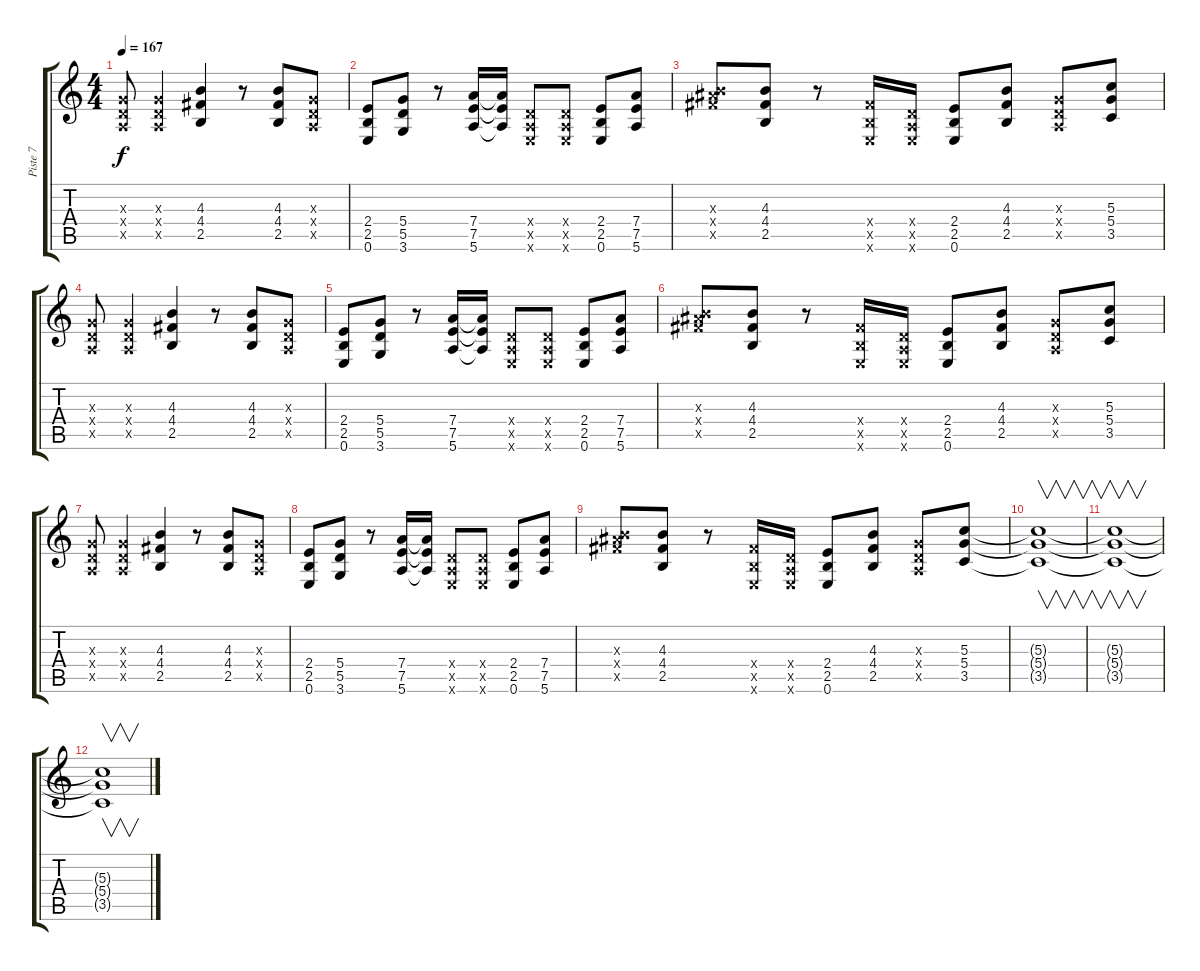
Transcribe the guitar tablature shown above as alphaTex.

\track ("Piste 7" "Piste 7") {instrument overdrivenguitar}
\staff {score tabs}
\tuning (E4 B3 G3 D3 A2 E2) {hide}
\ts (4 4)
\tempo 167
\clef g2
\ks c
(0.3{x} 0.4{x} 0.5{x}).8{dy f} (0.3{x} 0.4{x} 0.5{x}).4 (4.3 4.4 2.5).4 r.8 (4.3 4.4 2.5).8 (0.3{x} 0.4{x} 0.5{x}).8 |
(2.4 2.5 0.6).8 (5.4 5.5 3.6).8 r.8 (7.4 7.5 5.6).16 (7.4{t} 7.5{t} 5.6{t}).16 (0.4{x} 0.5{x} 0.6{x}).8 (0.4{x} 0.5{x} 0.6{x}).8 (2.4 2.5 0.6).8 (7.4 7.5 5.6).8 |
(3.3{x} 9.4{x} 9.5{x}).8 (4.3 4.4 2.5).8 r.8 (4.4{x} 2.5{x} 0.6{x}).16 (0.4{x} 0.5{x} 0.6{x}).16 (2.4 2.5 0.6).8 (4.3 4.4 2.5).8 (0.3{x} 0.4{x} 0.5{x}).8 (5.3 5.4 3.5).8 |
(0.3{x} 0.4{x} 0.5{x}).8 (0.3{x} 0.4{x} 0.5{x}).4 (4.3 4.4 2.5).4 r.8 (4.3 4.4 2.5).8 (0.3{x} 0.4{x} 0.5{x}).8 |
(2.4 2.5 0.6).8 (5.4 5.5 3.6).8 r.8 (7.4 7.5 5.6).16 (7.4{t} 7.5{t} 5.6{t}).16 (0.4{x} 0.5{x} 0.6{x}).8 (0.4{x} 0.5{x} 0.6{x}).8 (2.4 2.5 0.6).8 (7.4 7.5 5.6).8 |
(3.3{x} 9.4{x} 9.5{x}).8 (4.3 4.4 2.5).8 r.8 (4.4{x} 2.5{x} 0.6{x}).16 (0.4{x} 0.5{x} 0.6{x}).16 (2.4 2.5 0.6).8 (4.3 4.4 2.5).8 (0.3{x} 0.4{x} 0.5{x}).8 (5.3 5.4 3.5).8 |
(0.3{x} 0.4{x} 0.5{x}).8 (0.3{x} 0.4{x} 0.5{x}).4 (4.3 4.4 2.5).4 r.8 (4.3 4.4 2.5).8 (0.3{x} 0.4{x} 0.5{x}).8 |
(2.4 2.5 0.6).8{volume 10} (5.4 5.5 3.6).8 r.8 (7.4 7.5 5.6).16 (7.4{t} 7.5{t} 5.6{t}).16 (0.4{x} 0.5{x} 0.6{x}).8 (0.4{x} 0.5{x} 0.6{x}).8 (2.4 2.5 0.6).8 (7.4 7.5 5.6).8 |
(3.3{x} 9.4{x} 9.5{x}).8 (4.3 4.4 2.5).8 r.8 (4.4{x} 2.5{x} 0.6{x}).16 (0.4{x} 0.5{x} 0.6{x}).16 (2.4 2.5 0.6).8 (4.3 4.4 2.5).8 (0.3{x} 0.4{x} 0.5{x}).8 (5.3 5.4 3.5).8 |
(5.3{t} 5.4{t} 3.5{t}).1{v volume 7} |
(5.3{t} 5.4{t} 3.5{t}).1{v volume 1} |
(5.3{t} 5.4{t} 3.5{t}).1{v}
